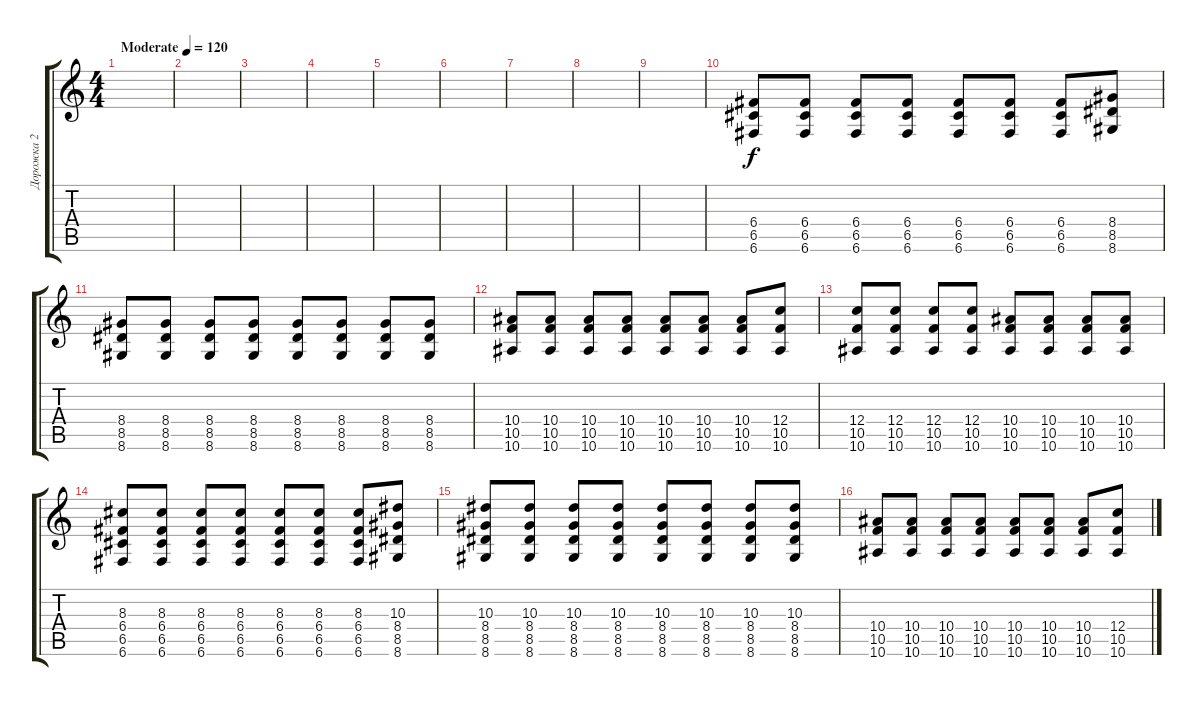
\track ("Дорожка 2" "Дорожка 2") {instrument distortionguitar}
\staff {score tabs}
\tuning (D4 A3 F3 C3 G2 C2) {hide}
\ts (4 4)
\tempo (120 "Moderate")
\clef g2
\ks c
|
|
|
|
|
|
|
|
|
(6.4 6.5 6.6).8 (6.4 6.5 6.6).8 (6.4 6.5 6.6).8 (6.4 6.5 6.6).8 (6.4 6.5 6.6).8 (6.4 6.5 6.6).8 (6.4 6.5 6.6).8 (8.4 8.5 8.6).8 |
(8.4 8.5 8.6).8 (8.4 8.5 8.6).8 (8.4 8.5 8.6).8 (8.4 8.5 8.6).8 (8.4 8.5 8.6).8 (8.4 8.5 8.6).8 (8.4 8.5 8.6).8 (8.4 8.5 8.6).8 |
(10.4 10.5 10.6).8 (10.4 10.5 10.6).8 (10.4 10.5 10.6).8 (10.4 10.5 10.6).8 (10.4 10.5 10.6).8 (10.4 10.5 10.6).8 (10.4 10.5 10.6).8 (12.4 10.5 10.6).8 |
(12.4 10.5 10.6).8 (12.4 10.5 10.6).8 (12.4 10.5 10.6).8 (12.4 10.5 10.6).8 (10.4 10.5 10.6).8 (10.4 10.5 10.6).8 (10.4 10.5 10.6).8 (10.4 10.5 10.6).8 |
(8.3 6.4 6.5 6.6).8 (8.3 6.4 6.5 6.6).8 (8.3 6.4 6.5 6.6).8 (8.3 6.4 6.5 6.6).8 (8.3 6.4 6.5 6.6).8 (8.3 6.4 6.5 6.6).8 (8.3 6.4 6.5 6.6).8 (10.3 8.4 8.5 8.6).8 |
(10.3 8.4 8.5 8.6).8 (10.3 8.4 8.5 8.6).8 (10.3 8.4 8.5 8.6).8 (10.3 8.4 8.5 8.6).8 (10.3 8.4 8.5 8.6).8 (10.3 8.4 8.5 8.6).8 (10.3 8.4 8.5 8.6).8 (10.3 8.4 8.5 8.6).8 |
(10.4 10.5 10.6).8 (10.4 10.5 10.6).8 (10.4 10.5 10.6).8 (10.4 10.5 10.6).8 (10.4 10.5 10.6).8 (10.4 10.5 10.6).8 (10.4 10.5 10.6).8 (12.4 10.5 10.6).8
